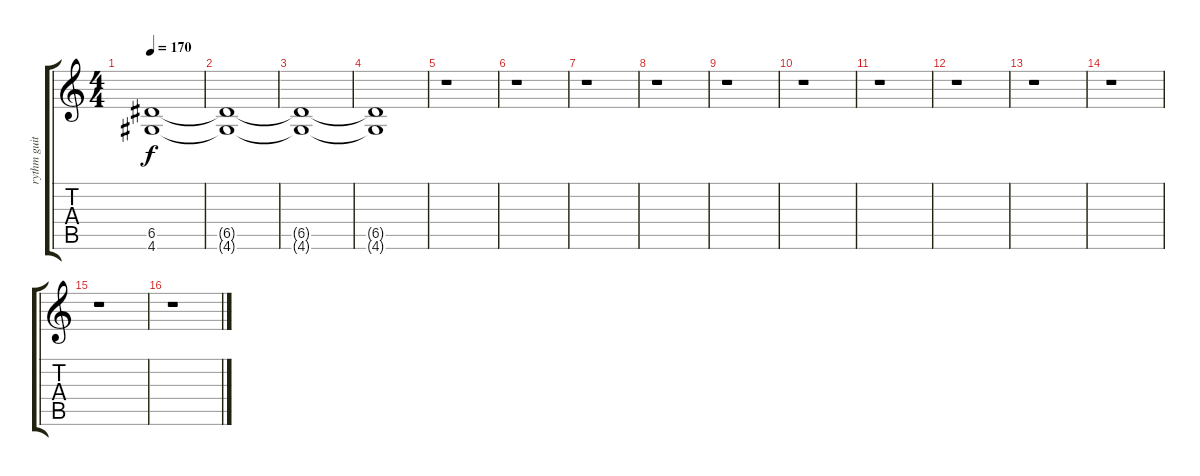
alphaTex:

\track ("rythm guitar" "rythm guit") {instrument distortionguitar}
\staff {score tabs}
\tuning (E4 B3 G3 D3 A2 E2) {hide}
\ts (4 4)
\tempo 170
\clef g2
\ks c
(6.5 4.6).1{dy f} |
(6.5{t} 4.6{t}).1 |
(6.5{t} 4.6{t}).1 |
(6.5{t} 4.6{t}).1 |
r.1 |
r.1 |
r.1 |
r.1 |
r.1 |
r.1 |
r.1 |
r.1 |
r.1 |
r.1 |
r.1 |
r.1
